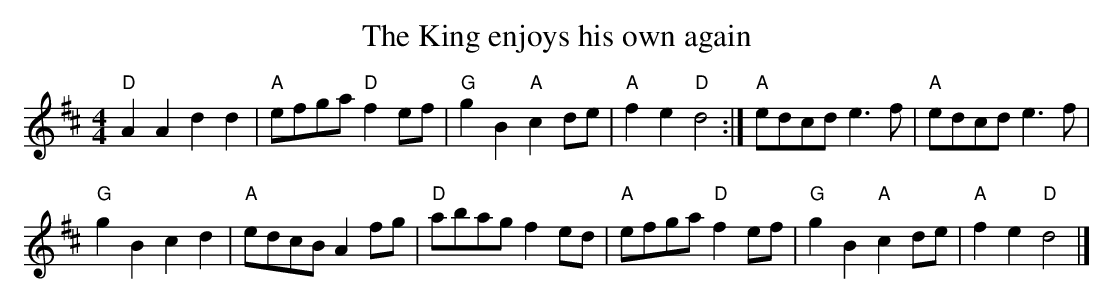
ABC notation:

X:1
T:The King enjoys his own again
M:4/4
L:1/4
K:D
"D"A A d d | "A"e/f/g/a/ "D"f e/f/ | "G"g B "A"c d/e/ | "A"f e "D"d2 :|\
 "A"e/d/c/d/ e>f | "A"e/d/c/d/ e>f |
"G"g B c d | "A"e/d/c/B/ A f/g/ |\
"D"a/b/a/g/ f e/d/ | "A"e/f/g/a/ "D"f e/f/ | "G"g B "A"c d/e/ | "A"f e "D"d2 |]
